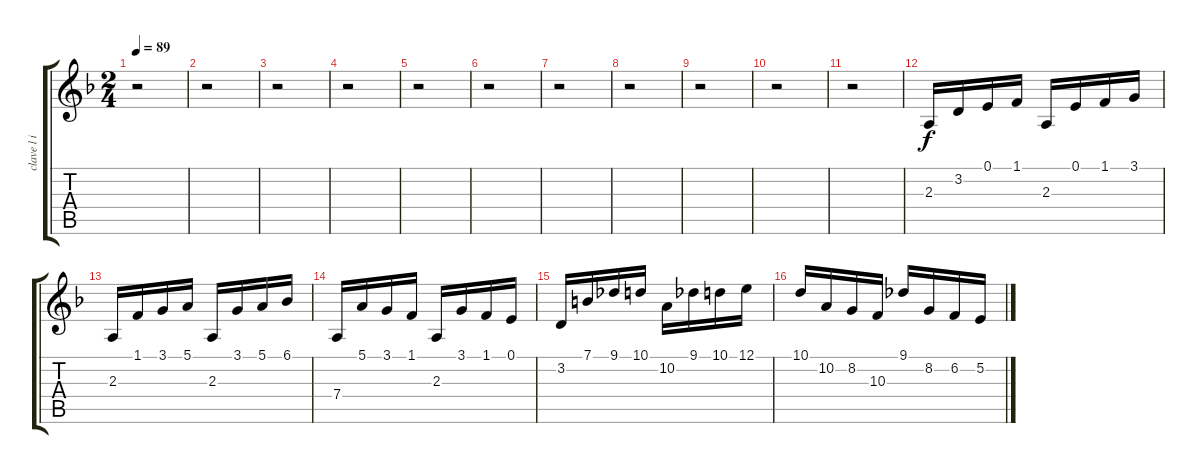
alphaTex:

\track ("clave l i" "clave l i") {instrument harpsichord}
\staff {score tabs}
\tuning (E4 B3 G3 D3 A2 E2) {hide}
\ts (2 4)
\tempo 89
\clef g2
\ks dminor
r.2{dy f} |
r.2 |
r.2 |
r.2 |
r.2 |
r.2 |
r.2 |
r.2 |
r.2 |
r.2 |
r.2 |
2.3.16 3.2.16 0.1.16 1.1.16 2.3.16 0.1.16 1.1.16 3.1.16 |
2.3.16 1.1.16 3.1.16 5.1.16 2.3.16 3.1.16 5.1.16 6.1.16 |
7.4.16 5.1.16 3.1.16 1.1.16 2.3.16 3.1.16 1.1.16 0.1.16 |
3.2.16 7.1.16 9.1.16 10.1.16 10.2.16 9.1.16 10.1.16 12.1.16 |
10.1.16 10.2.16 8.2.16 10.3.16 9.1.16 8.2.16 6.2.16 5.2.16
